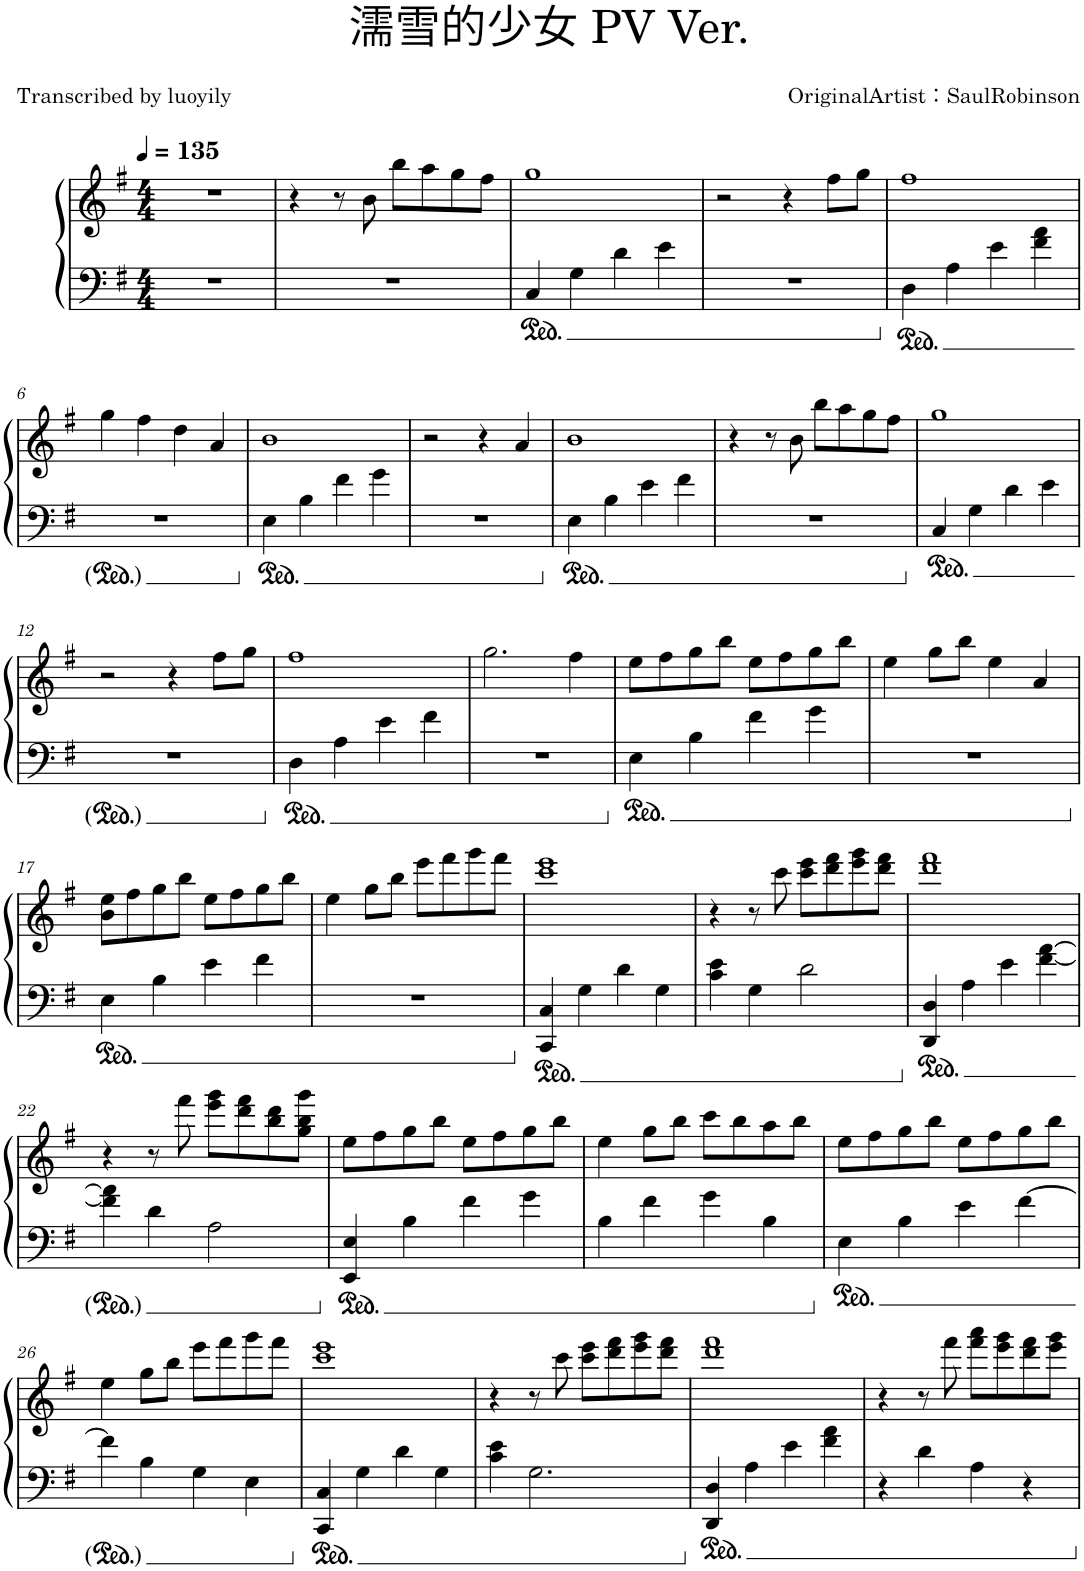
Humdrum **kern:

**kern	**kern
*part1	*part1
*staff2	*staff1
*I"钢琴, Piano 1	*
*I'Pno.	*
*clefF4	*clefG2
*k[f#]	*k[f#]
*M4/4	*M4/4
*MM135	*MM135
=1	=1
1r	1r
=2	=2
1r	4r
.	8r
.	8b\
.	8bb\L
.	8aa\
.	8gg\
.	8ff#\J
=3	=3
4C/	1gg
4G\	.
4d\	.
4e\	.
=4	=4
1r	2r
.	4r
.	8ff#\L
.	8gg\J
=5	=5
4D\	1ff#
4A\	.
4e\	.
4f#\ 4a\	.
!!LO:LB:g=z
=6	=6
1r	4gg\
.	4ff#\
.	4dd\
.	4a/
=7	=7
4E\	1b
4B\	.
4f#\	.
4g\	.
=8	=8
1r	2r
.	4r
.	4a/
=9	=9
4E\	1b
4B\	.
4e\	.
4f#\	.
=10	=10
1r	4r
.	8r
.	8b\
.	8bb\L
.	8aa\
.	8gg\
.	8ff#\J
=11	=11
4C/	1gg
4G\	.
4d\	.
4e\	.
!!LO:LB:g=z
=12	=12
1r	2r
.	4r
.	8ff#\L
.	8gg\J
=13	=13
4D\	1ff#
4A\	.
4e\	.
4f#\	.
=14	=14
1r	2.gg\
.	4ff#\
=15	=15
4E\	8ee\L
.	8ff#\
4B\	8gg\
.	8bb\J
4f#\	8ee\L
.	8ff#\
4g\	8gg\
.	8bb\J
=16	=16
1r	4ee\
.	8gg\L
.	8bb\J
.	4ee\
.	4a/
!!LO:LB:g=z
=17	=17
4E\	8b\ 8ee\L
.	8ff#\
4B\	8gg\
.	8bb\J
4e\	8ee\L
.	8ff#\
4f#\	8gg\
.	8bb\J
=18	=18
1r	4ee\
.	8gg\L
.	8bb\J
.	8eee\L
.	8fff#\
.	8ggg\
.	8fff#\J
=19	=19
4CC/ 4C/	1ccc 1eee
4G\	.
4d\	.
4G\	.
=20	=20
4c\ 4e\	4r
4G\	8r
.	8ccc\
2d\	8ccc\ 8eee\L
.	8ddd\ 8fff#\
.	8eee\ 8ggg\
.	8ddd\ 8fff#\J
=21	=21
4DD/ 4D/	1ddd 1fff#
4A\	.
4e\	.
[4f#\ [4a\	.
!!LO:LB:g=z
=22	=22
4f#\] 4a\]	4r
4d\	8r
.	8fff#\
2A\	8eee\ 8ggg\L
.	8ddd\ 8fff#\
.	8bb\ 8ddd\
.	8gg\ 8bb\ 8ggg\J
=23	=23
4EE/ 4E/	8ee\L
.	8ff#\
4B\	8gg\
.	8bb\J
4f#\	8ee\L
.	8ff#\
4g\	8gg\
.	8bb\J
=24	=24
4B\	4ee\
4f#\	8gg\L
.	8bb\J
4g\	8ccc\L
.	8bb\
4B\	8aa\
.	8bb\J
=25	=25
4E\	8ee\L
.	8ff#\
4B\	8gg\
.	8bb\J
4e\	8ee\L
.	8ff#\
[4f#\	8gg\
.	8bb\J
!!LO:LB:g=z
=26	=26
4f#\]	4ee\
4B\	8gg\L
.	8bb\J
4G\	8eee\L
.	8fff#\
4E\	8ggg\
.	8fff#\J
=27	=27
4CC/ 4C/	1ccc 1eee
4G\	.
4d\	.
4G\	.
=28	=28
4c\ 4e\	4r
2.G\	8r
.	8ccc\
.	8ccc\ 8eee\L
.	8ddd\ 8fff#\
.	8eee\ 8ggg\
.	8ddd\ 8fff#\J
=29	=29
4DD/ 4D/	1ddd 1fff#
4A\	.
4e\	.
4f#\ 4a\	.
=30	=30
4r	4r
4d\	8r
.	8fff#\
4A\	8fff#\ 8aaa\L
.	8eee\ 8ggg\
4r	8ddd\ 8fff#\
.	8eee\ 8ggg\J
=	=
*-	*-
